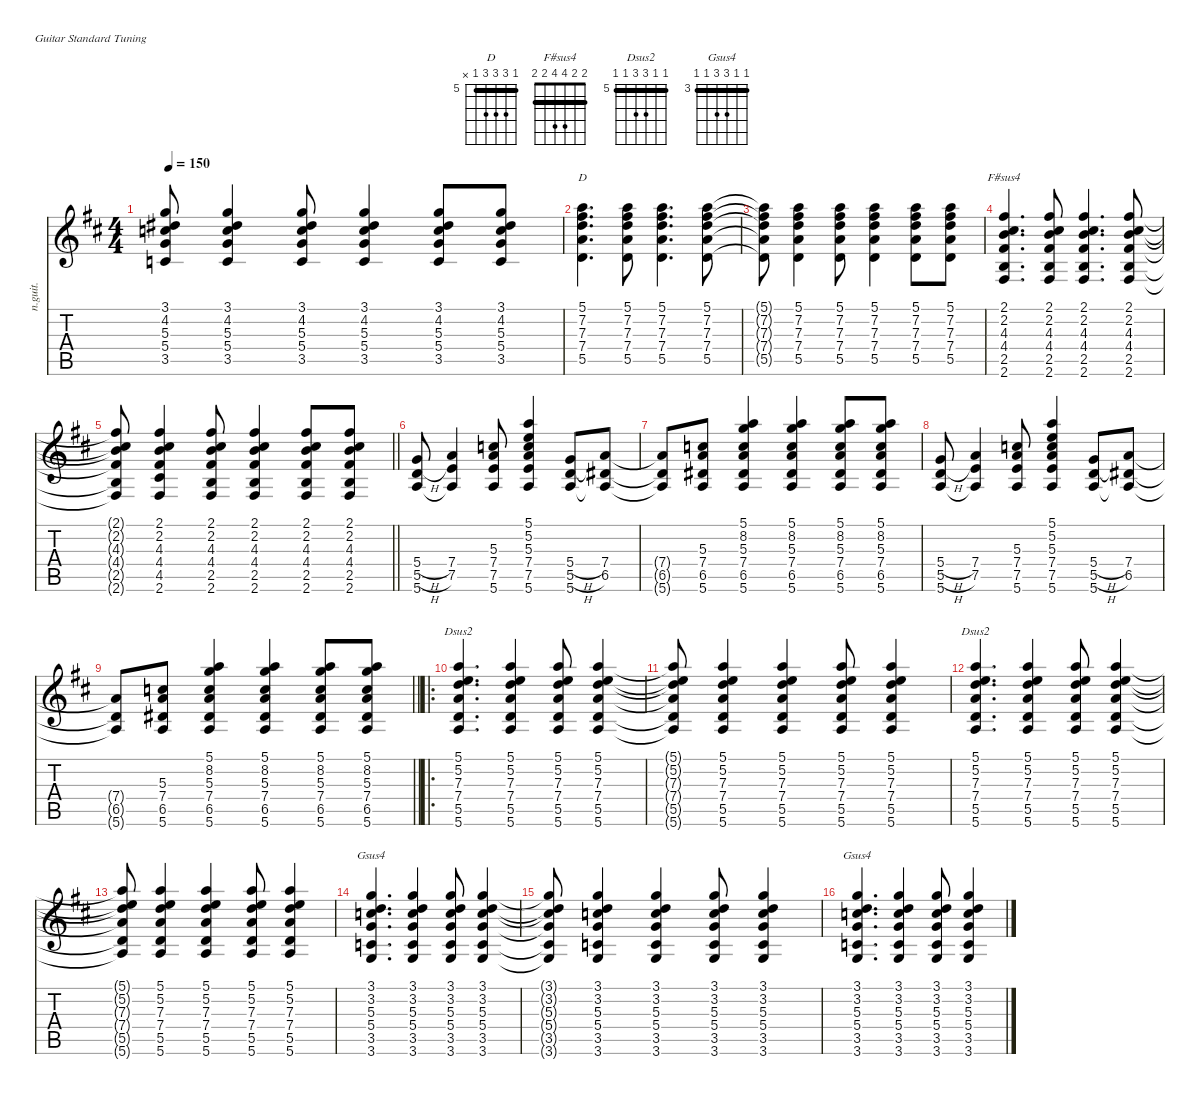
\defaultSystemsLayout 4
\hideDynamics
\bracketExtendMode nobrackets
\otherSystemsTrackNameOrientation horizontal
\track ("peter--- guitar 2" "n.guit.") {defaultSystemsLayout 8 instrument acousticguitarnylon}
\staff {score tabs}
\tuning (E4 B3 G3 D3 A2 E2)
\chord ("D" 5 7 7 7 5 x) {firstfret 5 barre 5}
\chord ("F#sus4" 2 2 4 4 2 2) {barre (2 2 2)}
\chord ("Dsus2" 5 5 7 7 5 5) {firstfret 5 barre (5 5 5)}
\chord ("Gsus4" 3 3 5 5 3 3) {firstfret 3 barre (3 3 3)}
\ts (4 4)
\tempo 150
\clef g2
\ks bminor
(3.1{t acc forcenatural} 4.2{t acc #} 5.3{t acc forcenatural} 5.4{t acc forcenatural} 3.5{t acc forcenatural}).8{dy f beam Up} (3.1{acc forcenatural} 4.2{acc #} 5.3{acc forcenatural} 5.4{acc forcenatural} 3.5{acc forcenatural}).4{beam Up} (3.1{acc forcenatural} 4.2{acc #} 5.3{acc forcenatural} 5.4{acc forcenatural} 3.5{acc forcenatural}).8{beam Up} (3.1{acc forcenatural} 4.2{acc #} 5.3{acc forcenatural} 5.4{acc forcenatural} 3.5{acc forcenatural}).4{beam Up} (3.1{acc forcenatural} 4.2{acc #} 5.3{acc forcenatural} 5.4{acc forcenatural} 3.5{acc forcenatural}).8{beam Up} (3.1{acc forcenatural} 4.2{acc #} 5.3{acc forcenatural} 5.4{acc forcenatural} 3.5{acc forcenatural}).8{beam Up} |
(5.1{acc forcenatural} 7.2{acc #} 7.3{acc forcenatural} 7.4{acc forcenatural} 5.5{acc forcenatural}).4{d ch "D" beam Down} (5.1{acc forcenatural} 7.2{acc #} 7.3{acc forcenatural} 7.4{acc forcenatural} 5.5{acc forcenatural}).8{beam Down} (5.1{acc forcenatural} 7.2{acc #} 7.3{acc forcenatural} 7.4{acc forcenatural} 5.5{acc forcenatural}).4{d beam Down} (5.1{acc forcenatural} 7.2{acc #} 7.3{acc forcenatural} 7.4{acc forcenatural} 5.5{acc forcenatural}).8{beam Down} |
(5.1{t acc forcenatural} 7.2{t acc #} 7.3{t acc forcenatural} 7.4{t acc forcenatural} 5.5{t acc forcenatural}).8{beam Down} (5.1{acc forcenatural} 7.2{acc #} 7.3{acc forcenatural} 7.4{acc forcenatural} 5.5{acc forcenatural}).4{beam Down} (5.1{acc forcenatural} 7.2{acc #} 7.3{acc forcenatural} 7.4{acc forcenatural} 5.5{acc forcenatural}).8{beam Down} (5.1{acc forcenatural} 7.2{acc #} 7.3{acc forcenatural} 7.4{acc forcenatural} 5.5{acc forcenatural}).4{beam Down} (5.1{acc forcenatural} 7.2{acc #} 7.3{acc forcenatural} 7.4{acc forcenatural} 5.5{acc forcenatural}).8{beam Down} (5.1{acc forcenatural} 7.2{acc #} 7.3{acc forcenatural} 7.4{acc forcenatural} 5.5{acc forcenatural}).8{beam Down} |
(2.1{acc #} 2.2{acc #} 4.3{acc forcenatural} 4.4{acc #} 2.5{acc forcenatural} 2.6{acc #}).4{d ch "F#sus4" beam Up} (2.1{acc #} 2.2{acc #} 4.3{acc forcenatural} 4.4{acc #} 2.5{acc forcenatural} 2.6{acc #}).8{beam Up} (2.1{acc #} 2.2{acc #} 4.3{acc forcenatural} 4.4{acc #} 2.5{acc forcenatural} 2.6{acc #}).4{d beam Up} (2.1{acc #} 2.2{acc #} 4.3{acc forcenatural} 4.4{acc #} 2.5{acc forcenatural} 2.6{acc #}).8{beam Up} |
\barLineRight lightlight
(2.1{t acc #} 2.2{t acc #} 4.3{t acc forcenatural} 4.4{t acc #} 2.5{t acc forcenatural} 2.6{t acc #}).8{beam Up} (2.1{acc #} 2.2{acc #} 4.3{acc forcenatural} 4.4{acc #} 4.5{acc #} 2.6{acc #}).4{beam Up} (2.1{acc #} 2.2{acc #} 4.3{acc forcenatural} 4.4{acc #} 2.5{acc forcenatural} 2.6{acc #}).8{beam Up} (2.1{acc #} 2.2{acc #} 4.3{acc forcenatural} 4.4{acc #} 2.5{acc forcenatural} 2.6{acc #}).4{beam Up} (2.1{acc #} 2.2{acc #} 4.3{acc forcenatural} 4.4{acc #} 2.5{acc forcenatural} 2.6{acc #}).8{beam Up} (2.1{acc #} 2.2{acc #} 4.3{acc forcenatural} 4.4{acc #} 2.5{acc forcenatural} 2.6{acc #}).8{beam Up} |
(5.4{h acc forcenatural} 5.5{h acc forcenatural} 5.6{acc forcenatural}).8{beam Up} (7.4{acc forcenatural} 7.5{acc forcenatural} 5.6{t acc forcenatural}).4{beam Up} (5.3{acc forcenatural} 7.4{acc forcenatural} 7.5{acc forcenatural} 5.6{acc forcenatural}).8{beam Up} (5.1{acc forcenatural} 5.2{acc forcenatural} 5.3{acc forcenatural} 7.4{acc forcenatural} 7.5{acc forcenatural} 5.6{acc forcenatural}).4{beam Up} (5.4{h acc forcenatural} 5.5{h acc forcenatural} 5.6{acc forcenatural}).8{beam Up} (7.4{acc forcenatural} 6.5{acc #} 5.6{t acc forcenatural}).8{beam Up} |
(7.4{t acc forcenatural} 6.5{t acc #} 5.6{t acc forcenatural}).8{beam Up} (5.3{acc forcenatural} 7.4{acc forcenatural} 6.5{acc #} 5.6{acc forcenatural}).8{beam Up} (5.1{acc forcenatural} 8.2{acc forcenatural} 5.3{acc forcenatural} 7.4{acc forcenatural} 6.5{acc #} 5.6{acc forcenatural}).4{beam Up} (5.1{acc forcenatural} 8.2{acc forcenatural} 5.3{acc forcenatural} 7.4{acc forcenatural} 6.5{acc #} 5.6{acc forcenatural}).4{beam Up} (5.1{acc forcenatural} 8.2{acc forcenatural} 5.3{acc forcenatural} 7.4{acc forcenatural} 6.5{acc #} 5.6{acc forcenatural}).8{beam Up} (5.1{acc forcenatural} 8.2{acc forcenatural} 5.3{acc forcenatural} 7.4{acc forcenatural} 6.5{acc #} 5.6{acc forcenatural}).8{beam Up} |
(5.4{h acc forcenatural} 5.5{h acc forcenatural} 5.6{acc forcenatural}).8{beam Up} (7.4{acc forcenatural} 7.5{acc forcenatural} 5.6{t acc forcenatural}).4{beam Up} (5.3{acc forcenatural} 7.4{acc forcenatural} 7.5{acc forcenatural} 5.6{acc forcenatural}).8{beam Up} (5.1{acc forcenatural} 5.2{acc forcenatural} 5.3{acc forcenatural} 7.4{acc forcenatural} 7.5{acc forcenatural} 5.6{acc forcenatural}).4{beam Up} (5.4{h acc forcenatural} 5.5{h acc forcenatural} 5.6{acc forcenatural}).8{beam Up} (7.4{acc forcenatural} 6.5{acc #} 5.6{t acc forcenatural}).8{beam Up} |
\barLineRight lightlight
(7.4{t acc forcenatural} 6.5{t acc #} 5.6{t acc forcenatural}).8{beam Up} (5.3{acc forcenatural} 7.4{acc forcenatural} 6.5{acc #} 5.6{acc forcenatural}).8{beam Up} (5.1{acc forcenatural} 8.2{acc forcenatural} 5.3{acc forcenatural} 7.4{acc forcenatural} 6.5{acc #} 5.6{acc forcenatural}).4{beam Up} (5.1{acc forcenatural} 8.2{acc forcenatural} 5.3{acc forcenatural} 7.4{acc forcenatural} 6.5{acc #} 5.6{acc forcenatural}).4{beam Up} (5.1{acc forcenatural} 8.2{acc forcenatural} 5.3{acc forcenatural} 7.4{acc forcenatural} 6.5{acc #} 5.6{acc forcenatural}).8{beam Up} (5.1{acc forcenatural} 8.2{acc forcenatural} 5.3{acc forcenatural} 7.4{acc forcenatural} 6.5{acc #} 5.6{acc forcenatural}).8{beam Up} |
\ro
(5.1{acc forcenatural} 5.2{acc forcenatural} 7.3{acc forcenatural} 7.4{acc forcenatural} 5.5{acc forcenatural} 5.6{acc forcenatural}).4{d ch "Dsus2" beam Up} (5.1{acc forcenatural} 5.2{acc forcenatural} 7.3{acc forcenatural} 7.4{acc forcenatural} 5.5{acc forcenatural} 5.6{acc forcenatural}).4{beam Up} (5.1{acc forcenatural} 5.2{acc forcenatural} 7.3{acc forcenatural} 7.4{acc forcenatural} 5.5{acc forcenatural} 5.6{acc forcenatural}).8{beam Up} (5.1{acc forcenatural} 5.2{acc forcenatural} 7.3{acc forcenatural} 7.4{acc forcenatural} 5.5{acc forcenatural} 5.6{acc forcenatural}).4{beam Up} |
(5.1{t acc forcenatural} 5.2{t acc forcenatural} 7.3{t acc forcenatural} 7.4{t acc forcenatural} 5.5{t acc forcenatural} 5.6{t acc forcenatural}).8{beam Up} (5.1{acc forcenatural} 5.2{acc forcenatural} 7.3{acc forcenatural} 7.4{acc forcenatural} 5.5{acc forcenatural} 5.6{acc forcenatural}).4{beam Up} (5.1{acc forcenatural} 5.2{acc forcenatural} 7.3{acc forcenatural} 7.4{acc forcenatural} 5.5{acc forcenatural} 5.6{acc forcenatural}).4{beam Up} (5.1{acc forcenatural} 5.2{acc forcenatural} 7.3{acc forcenatural} 7.4{acc forcenatural} 5.5{acc forcenatural} 5.6{acc forcenatural}).8{beam Up} (5.1{acc forcenatural} 5.2{acc forcenatural} 7.3{acc forcenatural} 7.4{acc forcenatural} 5.5{acc forcenatural} 5.6{acc forcenatural}).4{beam Up} |
(5.1{acc forcenatural} 5.2{acc forcenatural} 7.3{acc forcenatural} 7.4{acc forcenatural} 5.5{acc forcenatural} 5.6{acc forcenatural}).4{d ch "Dsus2" beam Up} (5.1{acc forcenatural} 5.2{acc forcenatural} 7.3{acc forcenatural} 7.4{acc forcenatural} 5.5{acc forcenatural} 5.6{acc forcenatural}).4{beam Up} (5.1{acc forcenatural} 5.2{acc forcenatural} 7.3{acc forcenatural} 7.4{acc forcenatural} 5.5{acc forcenatural} 5.6{acc forcenatural}).8{beam Up} (5.1{acc forcenatural} 5.2{acc forcenatural} 7.3{acc forcenatural} 7.4{acc forcenatural} 5.5{acc forcenatural} 5.6{acc forcenatural}).4{beam Up} |
(5.1{t acc forcenatural} 5.2{t acc forcenatural} 7.3{t acc forcenatural} 7.4{t acc forcenatural} 5.5{t acc forcenatural} 5.6{t acc forcenatural}).8{beam Up} (5.1{acc forcenatural} 5.2{acc forcenatural} 7.3{acc forcenatural} 7.4{acc forcenatural} 5.5{acc forcenatural} 5.6{acc forcenatural}).4{beam Up} (5.1{acc forcenatural} 5.2{acc forcenatural} 7.3{acc forcenatural} 7.4{acc forcenatural} 5.5{acc forcenatural} 5.6{acc forcenatural}).4{beam Up} (5.1{acc forcenatural} 5.2{acc forcenatural} 7.3{acc forcenatural} 7.4{acc forcenatural} 5.5{acc forcenatural} 5.6{acc forcenatural}).8{beam Up} (5.1{acc forcenatural} 5.2{acc forcenatural} 7.3{acc forcenatural} 7.4{acc forcenatural} 5.5{acc forcenatural} 5.6{acc forcenatural}).4{beam Up} |
(3.1{acc forcenatural} 3.2{acc forcenatural} 5.3{acc forcenatural} 5.4{acc forcenatural} 3.5{acc forcenatural} 3.6{acc forcenatural}).4{d ch "Gsus4" beam Up} (3.1{acc forcenatural} 3.2{acc forcenatural} 5.3{acc forcenatural} 5.4{acc forcenatural} 3.5{acc forcenatural} 3.6{acc forcenatural}).4{beam Up} (3.1{acc forcenatural} 3.2{acc forcenatural} 5.3{acc forcenatural} 5.4{acc forcenatural} 3.5{acc forcenatural} 3.6{acc forcenatural}).8{beam Up} (3.1{acc forcenatural} 3.2{acc forcenatural} 5.3{acc forcenatural} 5.4{acc forcenatural} 3.5{acc forcenatural} 3.6{acc forcenatural}).4{beam Up} |
(3.1{t acc forcenatural} 3.2{t acc forcenatural} 5.3{t acc forcenatural} 5.4{t acc forcenatural} 3.5{t acc forcenatural} 3.6{t acc forcenatural}).8{beam Up} (3.1{acc forcenatural} 3.2{acc forcenatural} 5.3{acc forcenatural} 5.4{acc forcenatural} 3.5{acc forcenatural} 3.6{acc forcenatural}).4{beam Up} (3.1{acc forcenatural} 3.2{acc forcenatural} 5.3{acc forcenatural} 5.4{acc forcenatural} 3.5{acc forcenatural} 3.6{acc forcenatural}).4{beam Up} (3.1{acc forcenatural} 3.2{acc forcenatural} 5.3{acc forcenatural} 5.4{acc forcenatural} 3.5{acc forcenatural} 3.6{acc forcenatural}).8{beam Up} (3.1{acc forcenatural} 3.2{acc forcenatural} 5.3{acc forcenatural} 5.4{acc forcenatural} 3.5{acc forcenatural} 3.6{acc forcenatural}).4{beam Up} |
(3.1{acc forcenatural} 3.2{acc forcenatural} 5.3{acc forcenatural} 5.4{acc forcenatural} 3.5{acc forcenatural} 3.6{acc forcenatural}).4{d ch "Gsus4" beam Up} (3.1{acc forcenatural} 3.2{acc forcenatural} 5.3{acc forcenatural} 5.4{acc forcenatural} 3.5{acc forcenatural} 3.6{acc forcenatural}).4{beam Up} (3.1{acc forcenatural} 3.2{acc forcenatural} 5.3{acc forcenatural} 5.4{acc forcenatural} 3.5{acc forcenatural} 3.6{acc forcenatural}).8{beam Up} (3.1{acc forcenatural} 3.2{acc forcenatural} 5.3{acc forcenatural} 5.4{acc forcenatural} 3.5{acc forcenatural} 3.6{acc forcenatural}).4{beam Up}
